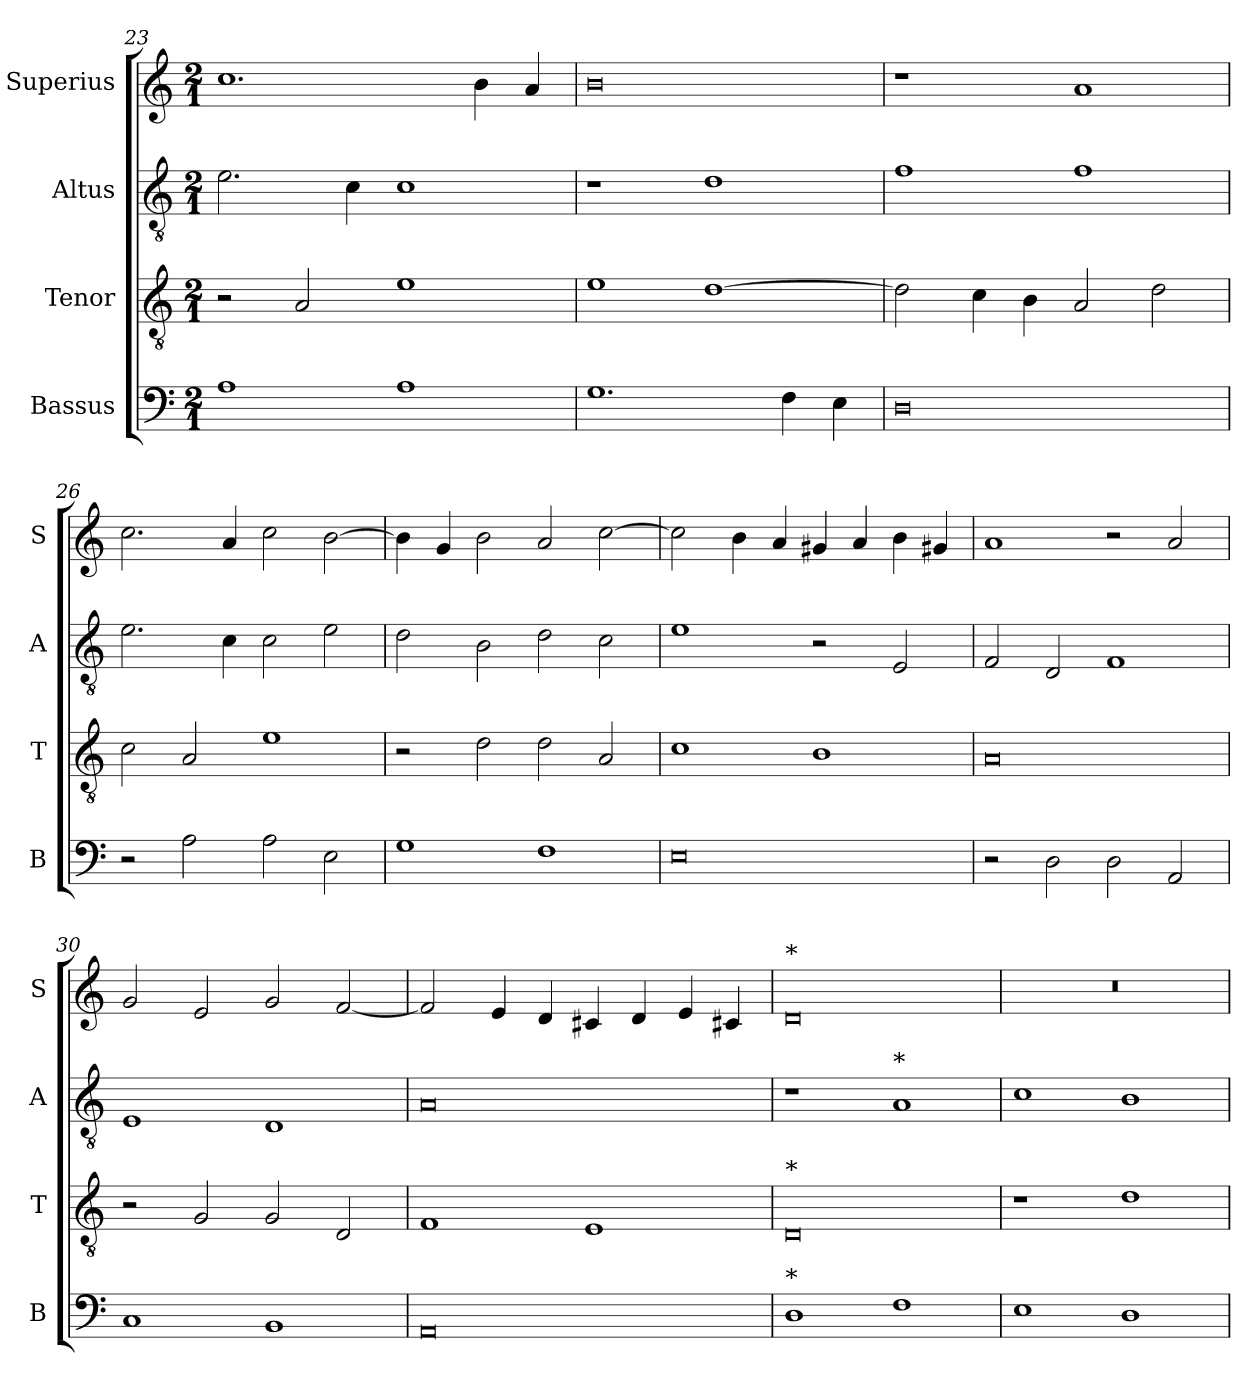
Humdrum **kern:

**kern	**kern	**kern	**kern
*part4	*part3	*part2	*part1
*staff4	*staff3	*staff2	*staff1
*I"Bassus	*I"Tenor	*I"Altus	*I"Superius
*I'B	*I'T	*I'A	*I'S
*clefF4	*clefGv2	*clefGv2	*clefG2
*k[]	*k[]	*k[]	*k[]
*M2/1	*M2/1	*M2/1	*M2/1
=23	=23	=23	=23
1A	2r	2.e\	1.cc
.	2A/	.	.
.	.	4c\	.
1A	1e	1c	.
.	.	.	4b\
.	.	.	4a/
=24	=24	=24	=24
1.G	1e	1r	0b
.	[1d	1d	.
4F\	.	.	.
4E\	.	.	.
=25	=25	=25	=25
0D	2d\]	1f	1r
.	4c\	.	.
.	4B\	.	.
.	2A/	1f	1a
.	2d\	.	.
=26	=26	=26	=26
2r	2c\	2.e\	2.cc\
2A\	2A/	.	.
.	.	4c\	4a/
2A\	1e	2c\	2cc\
2E\	.	2e\	[2b\
=27	=27	=27	=27
1G	2r	2d\	4b\]
.	.	.	4g/
.	2d\	2B\	2b\
1F	2d\	2d\	2a/
.	2A/	2c\	[2cc\
=28	=28	=28	=28
0E	1c	1e	2cc\]
.	.	.	4b\
.	.	.	4a/
.	1B	2r	4g#X/
.	.	.	4a/
.	.	2E/	4b\
.	.	.	4g#X/
=29	=29	=29	=29
2r	0A	2F/	1a
2D\	.	2D/	.
2D\	.	1F	2r
2AA/	.	.	2a/
=30	=30	=30	=30
1C	2r	1E	2g/
.	2G/	.	2e/
1BB	2G/	1D	2g/
.	2D/	.	[2f/
=31	=31	=31	=31
0AA	1F	0A	2f/]
.	.	.	4e/
.	.	.	4d/
.	1E	.	4c#X/
.	.	.	4d/
.	.	.	4e/
.	.	.	4c#X/
=32	=32	=32	=32
!	!	!	!LO:TX:a:t=*
!	!LO:TX:a:t=*	!	!
!LO:TX:a:t=*	!	!	!
1D	0D	1r	0d
!	!	!LO:TX:a:t=*	!
1F	.	1A	.
=33	=33	=33	=33
1E	1r	1c	0r
1D	1d	1B	.
=	=	=	=
*-	*-	*-	*-
